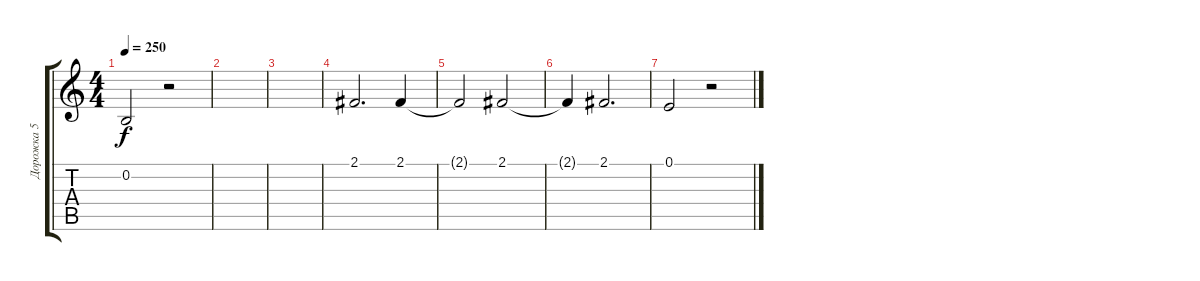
\track ("Дорожка 5" "Дорожка 5") {instrument lead6voice}
\staff {score tabs}
\tuning (E4 B3 G3 D3 A2 E2) {hide}
\ts (4 4)
\tempo 250
\clef g2
\ks c
0.2.2{dy f volume 14} r.2 |
|
|
2.1.2{d} 2.1.4 |
2.1{t}.2 2.1.2 |
2.1{t}.4 2.1.2{d} |
0.1.2 r.2
